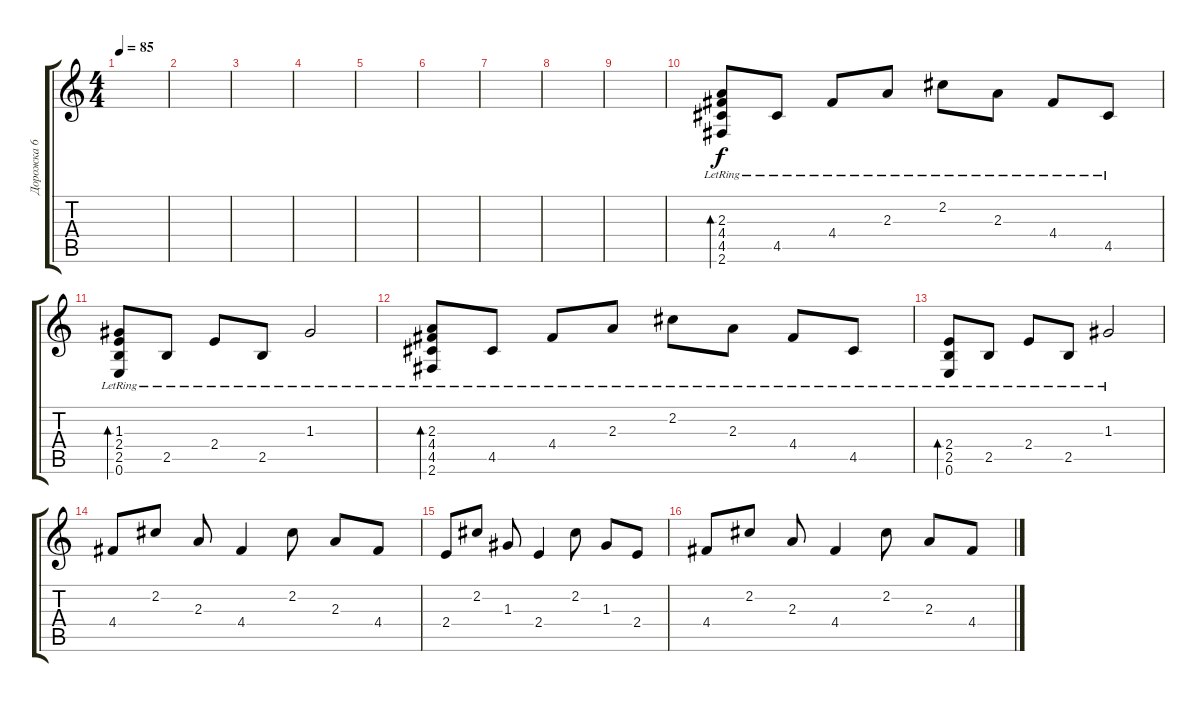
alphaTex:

\track ("Дорожка 6" "Дорожка 6") {instrument acousticguitarnylon}
\staff {score tabs}
\tuning (E4 B3 G3 D3 A2 E2) {hide}
\ts (4 4)
\tempo 85
\clef g2
\ks c
|
|
|
|
|
|
|
|
|
(2.3{lr} 4.4{lr} 4.5{lr} 2.6{lr}).8{bd 240} 4.5{lr}.8 4.4{lr}.8 2.3{lr}.8 2.2{lr}.8 2.3{lr}.8 4.4{lr}.8 4.5{lr}.8 |
(1.3 2.4{lr} 2.5{lr} 0.6{lr}).8{bd 240} 2.5{lr}.8 2.4{lr}.8 2.5{lr}.8 1.3{lr}.2 |
(2.3{lr} 4.4{lr} 4.5{lr} 2.6{lr}).8{bd 240} 4.5{lr}.8 4.4{lr}.8 2.3{lr}.8 2.2{lr}.8 2.3{lr}.8 4.4{lr}.8 4.5{lr}.8 |
(2.4{lr} 2.5{lr} 0.6{lr}).8{bd 240} 2.5{lr}.8 2.4{lr}.8 2.5{lr}.8 1.3{lr}.2 |
4.4.8{volume 15} 2.2.8 2.3.8 4.4.4 2.2.8 2.3.8 4.4.8 |
2.4.8 2.2.8 1.3.8 2.4.4 2.2.8 1.3.8 2.4.8 |
4.4.8 2.2.8 2.3.8 4.4.4 2.2.8 2.3.8 4.4.8
